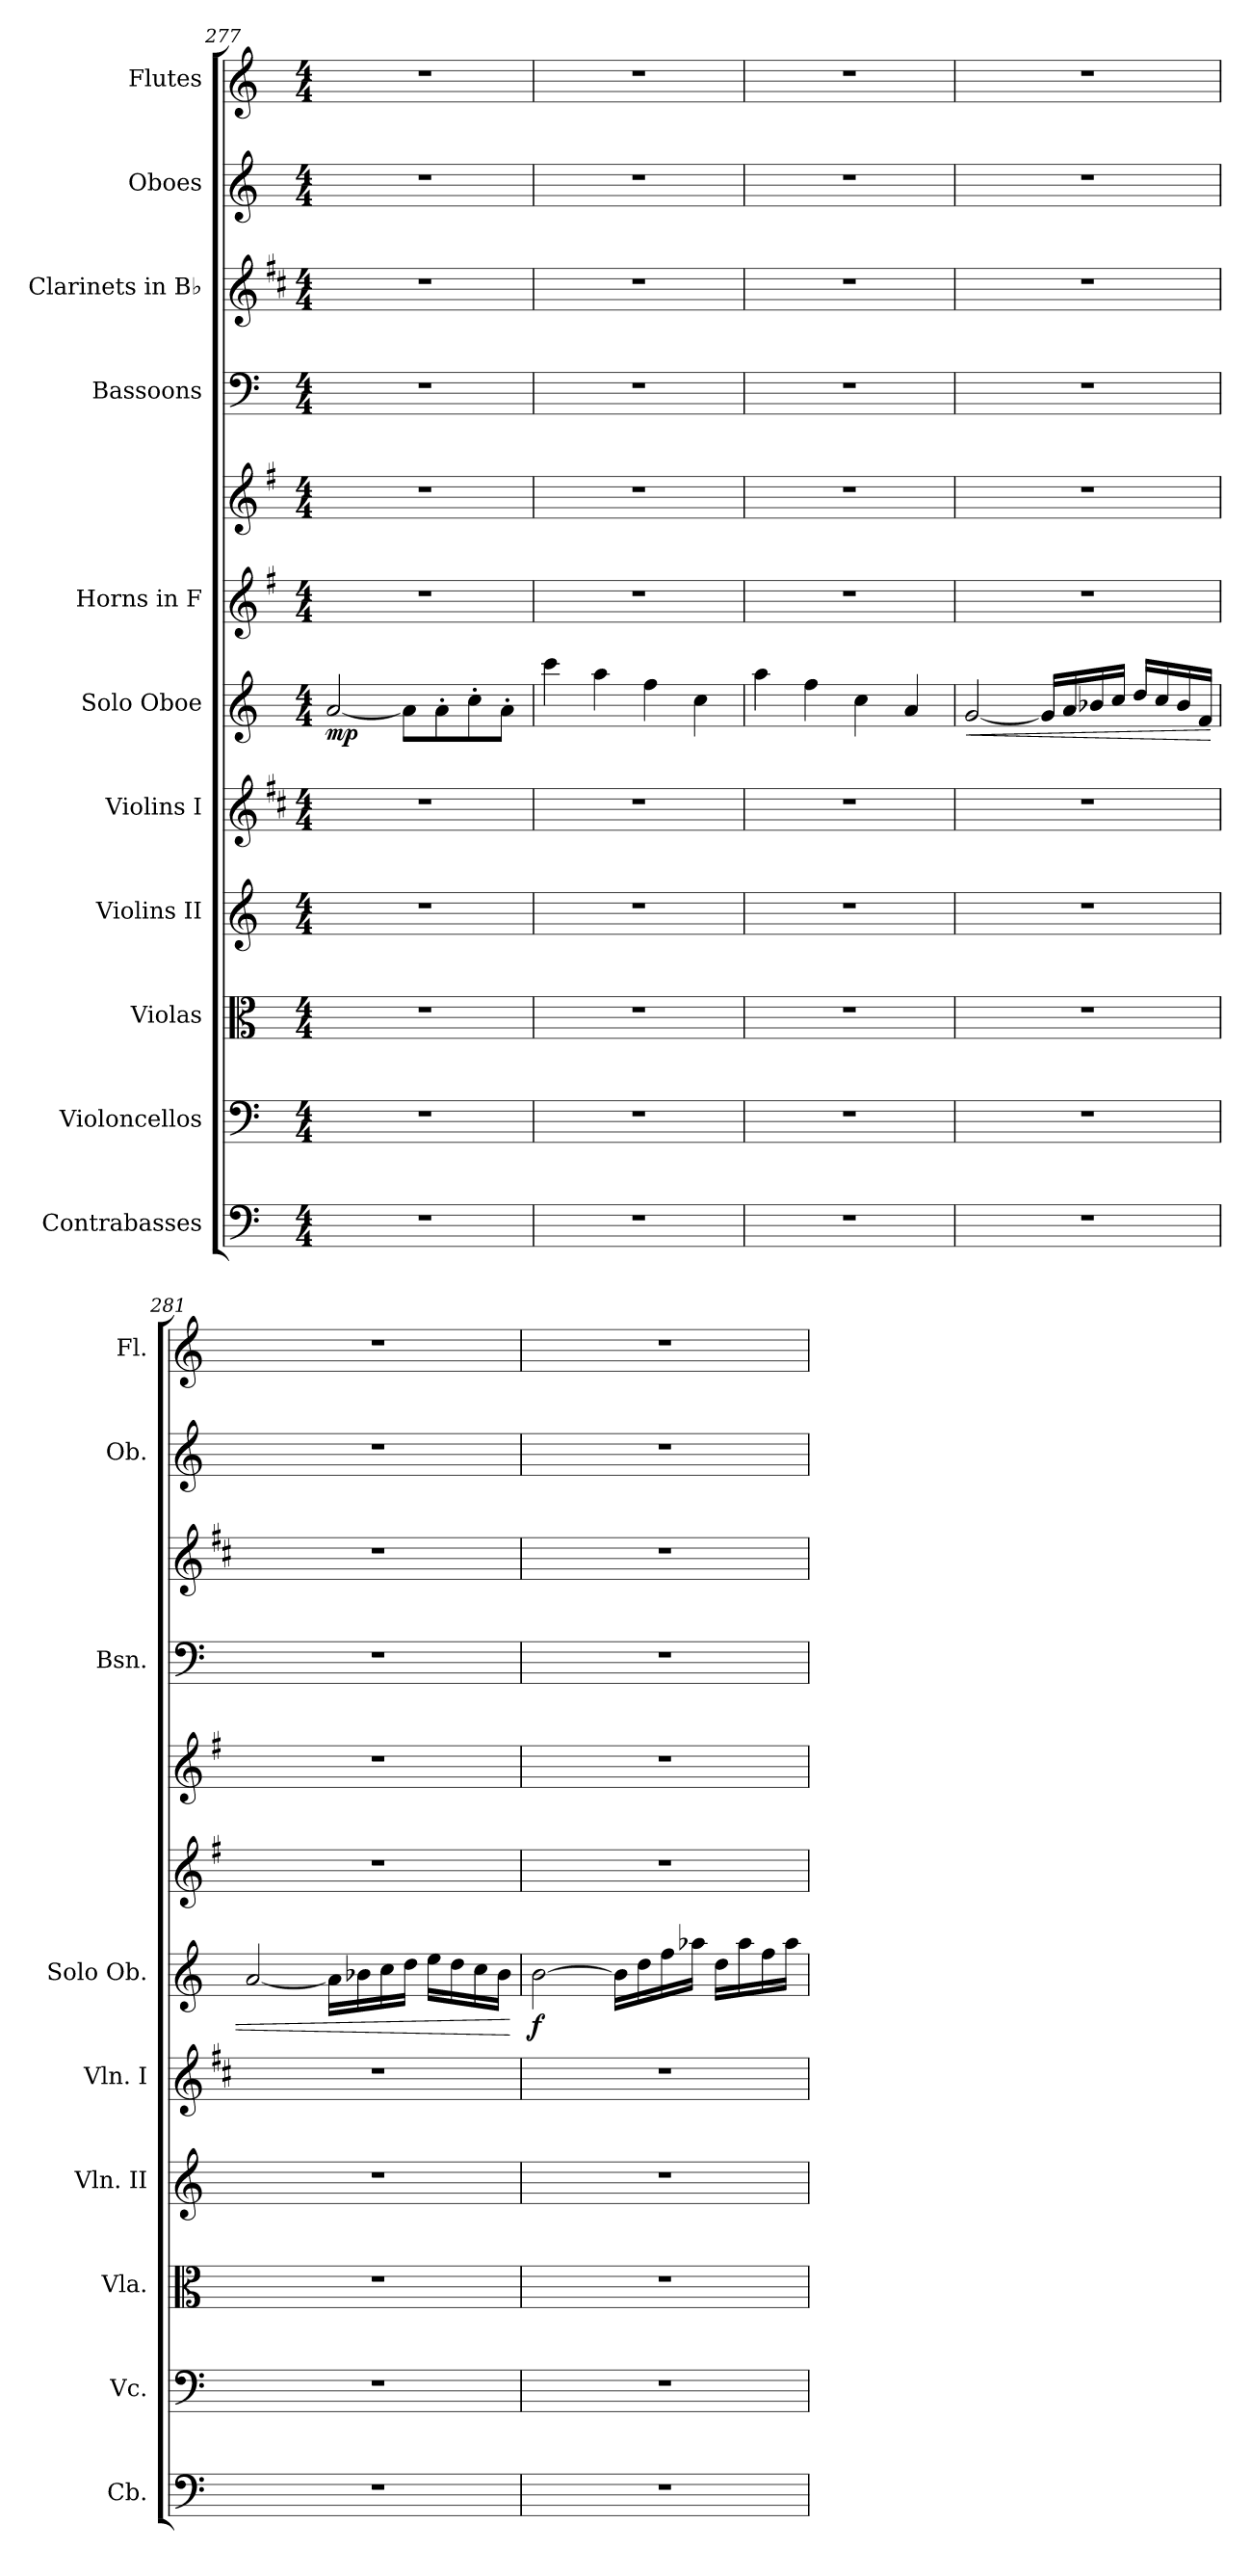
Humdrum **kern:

**kern	**kern	**kern	**kern	**kern	**kern	**dynam	**kern	**kern	**kern	**kern	**kern	**kern
*part11	*part10	*part9	*part8	*part7	*part6	*part6	*part5	*part5	*part4	*part3	*part2	*part1
*staff12	*staff11	*staff10	*staff9	*staff8	*staff7	*staff7	*staff6	*staff5	*staff4	*staff3	*staff2	*staff1
*I"Contrabasses	*I"Violoncellos	*I"Violas	*I"Violins II	*I"Violins I	*I"Solo Oboe	*	*I"Horns in F	*	*I"Bassoons	*I"Clarinets in B♭	*I"Oboes	*I"Flutes
*I'Cb.	*I'Vc.	*I'Vla.	*I'Vln. II	*I'Vln. I	*I'Solo Ob.	*	*	*	*I'Bsn.	*	*I'Ob.	*I'Fl.
*clefF4	*clefF4	*clefC3	*clefG2	*clefG2	*clefG2	*	*clefG2	*clefG2	*clefF4	*clefG2	*clefG2	*clefG2
*ITrd7c12	*	*	*	*ITrd1c2	*	*	*ITrd4c7	*ITrd4c7	*	*ITrd1c2	*	*
*k[]	*k[]	*k[]	*k[]	*k[]	*k[]	*	*k[]	*k[]	*k[]	*k[]	*k[]	*k[]
*M4/4	*M4/4	*M4/4	*M4/4	*M4/4	*M4/4	*	*M4/4	*M4/4	*M4/4	*M4/4	*M4/4	*M4/4
=277	=277	=277	=277	=277	=277	=277	=277	=277	=277	=277	=277	=277
!	!	!	!	!	!	!LO:DY:b	!	!	!	!	!	!
1r	1r	1r	1r	1r	[2a/	mp	1r	1r	1r	1r	1r	1r
.	.	.	.	.	8a\L]	.	.	.	.	.	.	.
.	.	.	.	.	8a'\	.	.	.	.	.	.	.
.	.	.	.	.	8cc'\	.	.	.	.	.	.	.
.	.	.	.	.	8a'\J	.	.	.	.	.	.	.
=278	=278	=278	=278	=278	=278	=278	=278	=278	=278	=278	=278	=278
1r	1r	1r	1r	1r	4ccc\	.	1r	1r	1r	1r	1r	1r
.	.	.	.	.	4aa\	.	.	.	.	.	.	.
.	.	.	.	.	4ff\	.	.	.	.	.	.	.
.	.	.	.	.	4cc\	.	.	.	.	.	.	.
=279	=279	=279	=279	=279	=279	=279	=279	=279	=279	=279	=279	=279
1r	1r	1r	1r	1r	4aa\	.	1r	1r	1r	1r	1r	1r
.	.	.	.	.	4ff\	.	.	.	.	.	.	.
.	.	.	.	.	4cc\	.	.	.	.	.	.	.
.	.	.	.	.	4a/	.	.	.	.	.	.	.
!!LO:LB:g=z
=280	=280	=280	=280	=280	=280	=280	=280	=280	=280	=280	=280	=280
!	!	!	!	!	!	!LO:HP:b	!	!	!	!	!	!
1r	1r	1r	1r	1r	[2g/	<	1r	1r	1r	1r	1r	1r
.	.	.	.	.	16g/LL]	.	.	.	.	.	.	.
.	.	.	.	.	16a/	.	.	.	.	.	.	.
.	.	.	.	.	16b-X/	.	.	.	.	.	.	.
.	.	.	.	.	16cc/JJ	.	.	.	.	.	.	.
.	.	.	.	.	16dd/LL	.	.	.	.	.	.	.
.	.	.	.	.	16cc/	.	.	.	.	.	.	.
.	.	.	.	.	16b-/	.	.	.	.	.	.	.
.	.	.	.	.	16f/JJ	.	.	.	.	.	.	.
=281	=281	=281	=281	=281	=281	=281	=281	=281	=281	=281	=281	=281
1r	1r	1r	1r	1r	[2a/	.	1r	1r	1r	1r	1r	1r
.	.	.	.	.	16a\LL]	.	.	.	.	.	.	.
.	.	.	.	.	16b-X\	.	.	.	.	.	.	.
.	.	.	.	.	16cc\	.	.	.	.	.	.	.
.	.	.	.	.	16dd\JJ	.	.	.	.	.	.	.
.	.	.	.	.	16ee\LL	.	.	.	.	.	.	.
.	.	.	.	.	16dd\	.	.	.	.	.	.	.
.	.	.	.	.	16cc\	.	.	.	.	.	.	.
.	.	.	.	.	16b-\JJ	.	.	.	.	.	.	.
.	.	.	.	.	.	[	.	.	.	.	.	.
=282	=282	=282	=282	=282	=282	=282	=282	=282	=282	=282	=282	=282
!	!	!	!	!	!	!LO:DY:b	!	!	!	!	!	!
1r	1r	1r	1r	1r	[2b\	f	1r	1r	1r	1r	1r	1r
.	.	.	.	.	16b\LL]	.	.	.	.	.	.	.
.	.	.	.	.	16dd\	.	.	.	.	.	.	.
.	.	.	.	.	16ff\	.	.	.	.	.	.	.
.	.	.	.	.	16aa-X\JJ	.	.	.	.	.	.	.
.	.	.	.	.	16dd\LL	.	.	.	.	.	.	.
.	.	.	.	.	16aa-\	.	.	.	.	.	.	.
.	.	.	.	.	16ff\	.	.	.	.	.	.	.
.	.	.	.	.	16aa-\JJ	.	.	.	.	.	.	.
=	=	=	=	=	=	=	=	=	=	=	=	=
*-	*-	*-	*-	*-	*-	*-	*-	*-	*-	*-	*-	*-
